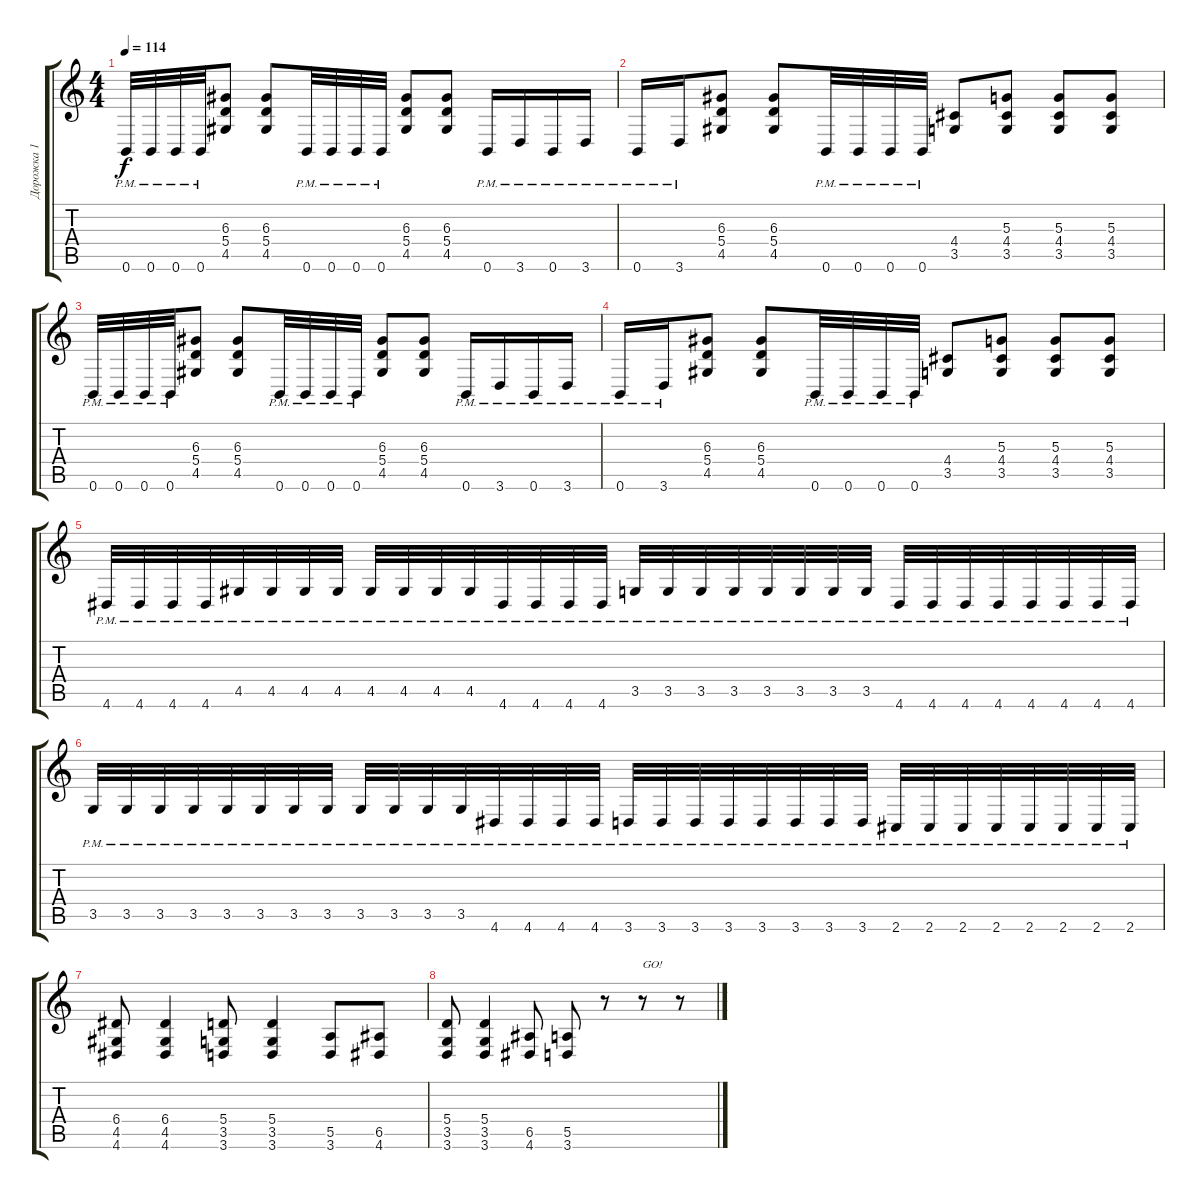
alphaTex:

\track ("Дорожка 1" "Дорожка 1") {instrument distortionguitar}
\staff {score tabs}
\tuning (B3 Gb3 D3 A2 E2 B1) {hide}
\ts (4 4)
\tempo 114
\clef g2
\ks c
0.6{pm}.32{dy f instrument distortionguitar} 0.6{pm}.32 0.6{pm}.32 0.6{pm}.32 (6.3 5.4 4.5).8 (6.3 5.4 4.5).8 0.6{pm}.32 0.6{pm}.32 0.6{pm}.32 0.6{pm}.32 (6.3 5.4 4.5).8 (6.3 5.4 4.5).8 0.6{pm}.16 3.6{pm}.16 0.6{pm}.16 3.6{pm}.16 |
0.6{pm}.16 3.6{pm}.16 (6.3 5.4 4.5).8 (6.3 5.4 4.5).8 0.6{pm}.32 0.6{pm}.32 0.6{pm}.32 0.6{pm}.32 (4.4 3.5).8 (5.3 4.4 3.5).8 (5.3 4.4 3.5).8 (5.3 4.4 3.5).8 |
0.6{pm}.32 0.6{pm}.32 0.6{pm}.32 0.6{pm}.32 (6.3 5.4 4.5).8 (6.3 5.4 4.5).8 0.6{pm}.32 0.6{pm}.32 0.6{pm}.32 0.6{pm}.32 (6.3 5.4 4.5).8 (6.3 5.4 4.5).8 0.6{pm}.16 3.6{pm}.16 0.6{pm}.16 3.6{pm}.16 |
0.6{pm}.16 3.6{pm}.16 (6.3 5.4 4.5).8 (6.3 5.4 4.5).8 0.6{pm}.32 0.6{pm}.32 0.6{pm}.32 0.6{pm}.32 (4.4 3.5).8 (5.3 4.4 3.5).8 (5.3 4.4 3.5).8 (5.3 4.4 3.5).8 |
4.6{pm}.32 4.6{pm}.32 4.6{pm}.32 4.6{pm}.32 4.5{pm}.32 4.5{pm}.32 4.5{pm}.32 4.5{pm}.32 4.5{pm}.32 4.5{pm}.32 4.5{pm}.32 4.5{pm}.32 4.6{pm}.32 4.6{pm}.32 4.6{pm}.32 4.6{pm}.32 3.5{pm}.32 3.5{pm}.32 3.5{pm}.32 3.5{pm}.32 3.5{pm}.32 3.5{pm}.32 3.5{pm}.32 3.5{pm}.32 4.6{pm}.32 4.6{pm}.32 4.6{pm}.32 4.6{pm}.32 4.6{pm}.32 4.6{pm}.32 4.6{pm}.32 4.6{pm}.32 |
3.5{pm}.32 3.5{pm}.32 3.5{pm}.32 3.5{pm}.32 3.5{pm}.32 3.5{pm}.32 3.5{pm}.32 3.5{pm}.32 3.5{pm}.32 3.5{pm}.32 3.5{pm}.32 3.5{pm}.32 4.6{pm}.32 4.6{pm}.32 4.6{pm}.32 4.6{pm}.32 3.6{pm}.32 3.6{pm}.32 3.6{pm}.32 3.6{pm}.32 3.6{pm}.32 3.6{pm}.32 3.6{pm}.32 3.6{pm}.32 2.6{pm}.32 2.6{pm}.32 2.6{pm}.32 2.6{pm}.32 2.6{pm}.32 2.6{pm}.32 2.6{pm}.32 2.6{pm}.32 |
(6.4 4.5 4.6).8 (6.4 4.5 4.6).4 (5.4 3.5 3.6).8 (5.4 3.5 3.6).4 (5.5 3.6).8 (6.5 4.6).8 |
(5.4 3.5 3.6).8 (5.4 3.5 3.6).4 (6.5 4.6).8 (5.5 3.6).8 r.8 r.8{txt "GO!"} r.8
